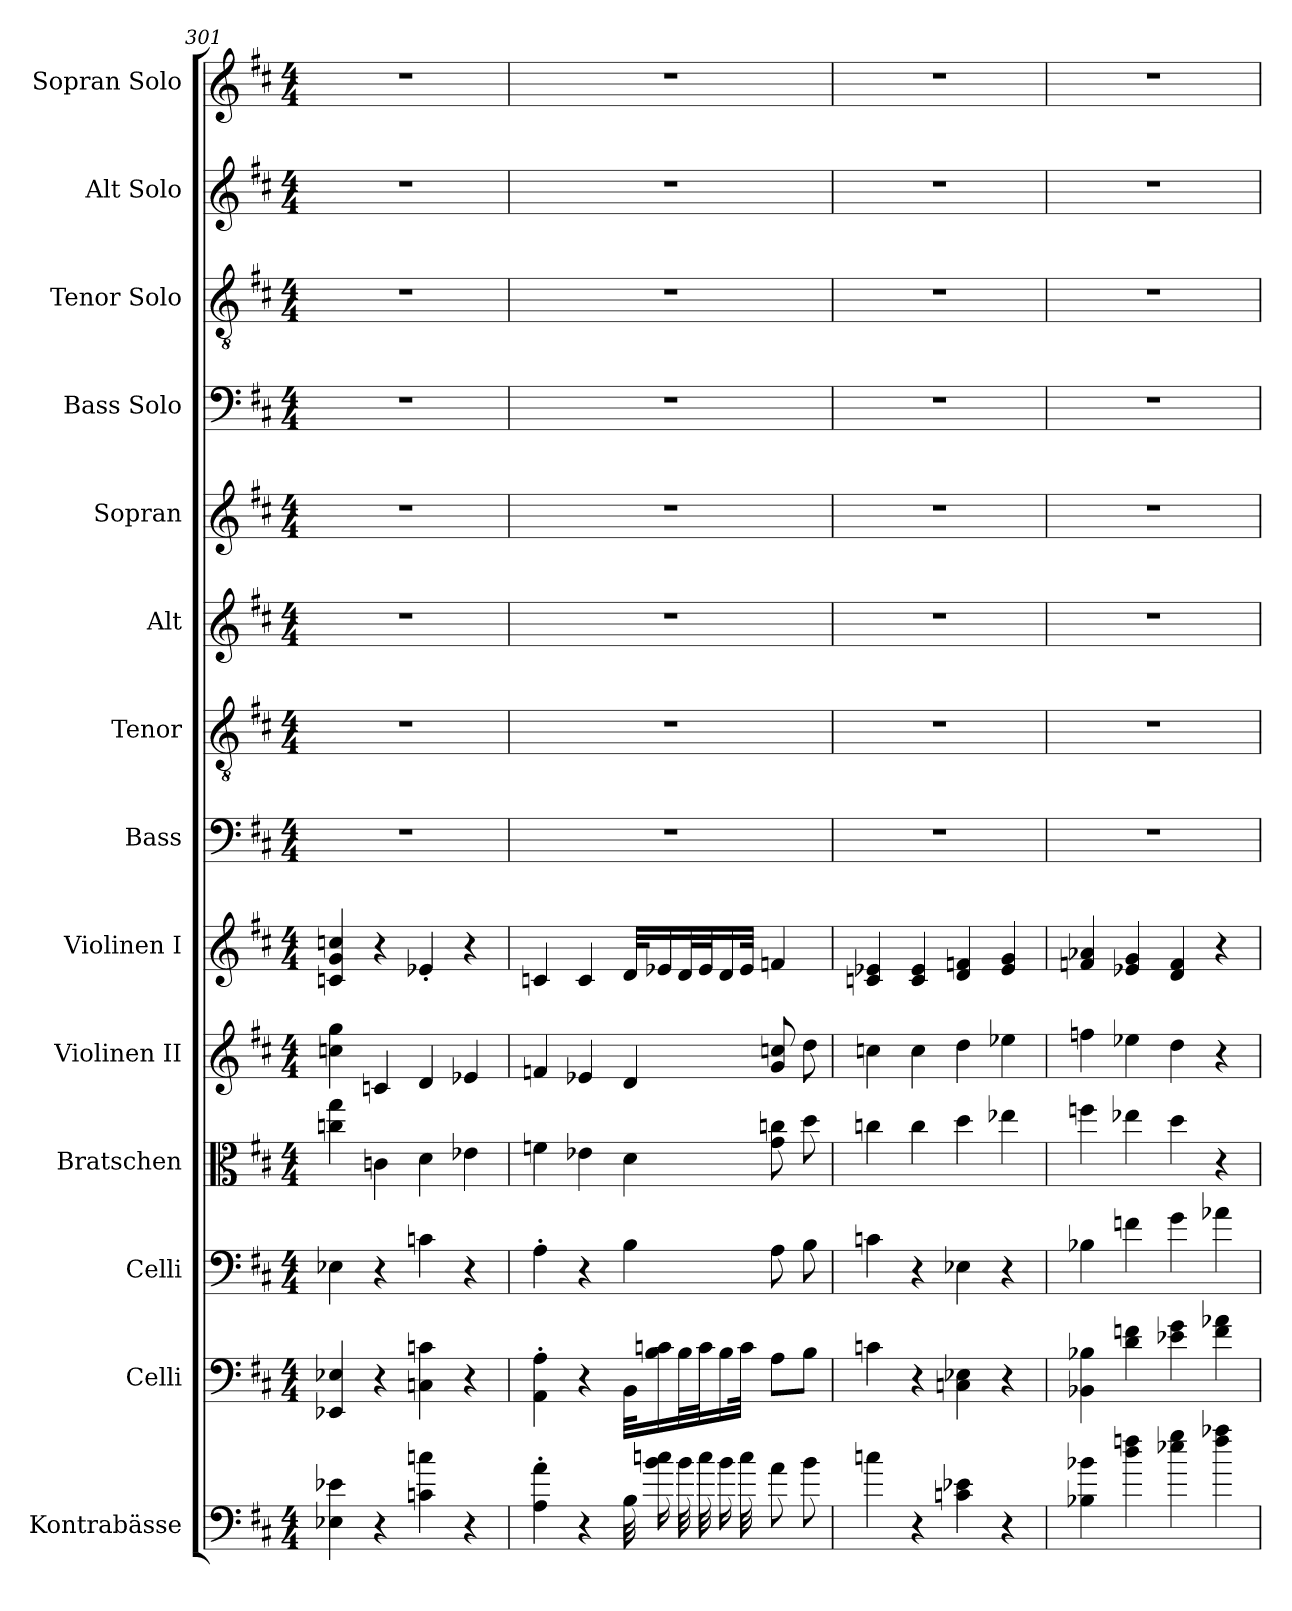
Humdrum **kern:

**kern	**kern	**kern	**kern	**kern	**kern	**kern	**kern	**kern	**kern	**kern	**kern	**kern	**kern
*part14	*part13	*part12	*part11	*part10	*part9	*part8	*part7	*part6	*part5	*part4	*part3	*part2	*part1
*staff14	*staff13	*staff12	*staff11	*staff10	*staff9	*staff8	*staff7	*staff6	*staff5	*staff4	*staff3	*staff2	*staff1
*I"Kontrabässe	*I"Celli	*I"Celli	*I"Bratschen	*I"Violinen II	*I"Violinen I	*I"Bass	*I"Tenor	*I"Alt	*I"Sopran	*I"Bass Solo	*I"Tenor Solo	*I"Alt Solo	*I"Sopran Solo
*	*I'Cl.	*	*	*	*I'Vl.	*I'B.	*I'T.	*I'A.	*I'S.	*I'B.S.	*I'T.S.	*I'A.S.	*I'S.S.
*clefF4	*clefF4	*clefF4	*clefC3	*clefG2	*clefG2	*clefF4	*clefGv2	*clefG2	*clefG2	*clefF4	*clefGv2	*clefG2	*clefG2
*ITrd7c12	*	*	*	*	*	*	*	*	*	*	*	*	*
*k[f#c#]	*k[f#c#]	*k[f#c#]	*k[f#c#]	*k[f#c#]	*k[f#c#]	*k[f#c#]	*k[f#c#]	*k[f#c#]	*k[f#c#]	*k[f#c#]	*k[f#c#]	*k[f#c#]	*k[f#c#]
*	*D:	*D:	*D:	*D:	*D:	*D:	*D:	*D:	*D:	*D:	*D:	*D:	*D:
*M4/4	*M4/4	*M4/4	*M4/4	*M4/4	*M4/4	*M4/4	*M4/4	*M4/4	*M4/4	*M4/4	*M4/4	*M4/4	*M4/4
=301	=301	=301	=301	=301	=301	=301	=301	=301	=301	=301	=301	=301	=301
4EE-X\ 4E-X\	4EE-X/ 4E-X/	4E-X\	4ccn\ 4gg\	4ccn\ 4gg\	4cn/ 4g/ 4ccn/	1r	1r	1r	1r	1r	1r	1r	1r
4r	4r	4r	4cn\	4cn/	4r	.	.	.	.	.	.	.	.
4Cn\ 4cn\	4Cn\ 4cn\	4cn\	4d\	4d/	4e-X'/	.	.	.	.	.	.	.	.
4r	4r	4r	4e-X\	4e-X/	4r	.	.	.	.	.	.	.	.
=302	=302	=302	=302	=302	=302	=302	=302	=302	=302	=302	=302	=302	=302
4AA\' 4A\'	4AA\' 4A\'	4A'\	4fn\	4fn/	4cn/	1r	1r	1r	1r	1r	1r	1r	1r
4r	4r	4r	4e-X\	4e-X/	4c/	.	.	.	.	.	.	.	.
32BB\	32BB\KLL	4B\	4d\	4d/	32d/KLL	.	.	.	.	.	.	.	.
16B\ 16cn\	16B\ 16cn\	.	.	.	16e-X/	.	.	.	.	.	.	.	.
32B\	32B\L	.	.	.	32d/L	.	.	.	.	.	.	.	.
32c\	32c\J	.	.	.	32e-/J	.	.	.	.	.	.	.	.
16B\	16B\	.	.	.	16d/	.	.	.	.	.	.	.	.
32c\	32c\JJk	.	.	.	32e-/JJk	.	.	.	.	.	.	.	.
8A\	8A\L	8A\	8g\ 8ccn\	8g/ 8ccn/	4fn/	.	.	.	.	.	.	.	.
8B\	8B\J	8B\	8dd\	8dd\	.	.	.	.	.	.	.	.	.
=303	=303	=303	=303	=303	=303	=303	=303	=303	=303	=303	=303	=303	=303
4cn\	4cn\	4cn\	4ccn\	4ccn\	4cn/ 4e-X/	1r	1r	1r	1r	1r	1r	1r	1r
4r	4r	4r	4cc\	4cc\	4c/ 4e-/	.	.	.	.	.	.	.	.
4Cn\ 4E-X\	4Cn\ 4E-X\	4E-X\	4dd\	4dd\	4d/ 4fn/	.	.	.	.	.	.	.	.
4r	4r	4r	4ee-X\	4ee-X\	4e-/ 4g/	.	.	.	.	.	.	.	.
=304	=304	=304	=304	=304	=304	=304	=304	=304	=304	=304	=304	=304	=304
4BB-X\ 4B-X\	4BB-X\ 4B-X\	4B-X\	4ffn\	4ffn\	4fn/ 4a-X/	1r	1r	1r	1r	1r	1r	1r	1r
4d\ 4fn\	4d\ 4fn\	4fn\	4ee-X\	4ee-X\	4e-X/ 4g/	.	.	.	.	.	.	.	.
4e-X\ 4g\	4e-X\ 4g\	4g\	4dd\	4dd\	4d/ 4f/	.	.	.	.	.	.	.	.
4f\ 4a-X\	4f\ 4a-X\	4a-X\	4r	4r	4r	.	.	.	.	.	.	.	.
=	=	=	=	=	=	=	=	=	=	=	=	=	=
*-	*-	*-	*-	*-	*-	*-	*-	*-	*-	*-	*-	*-	*-
